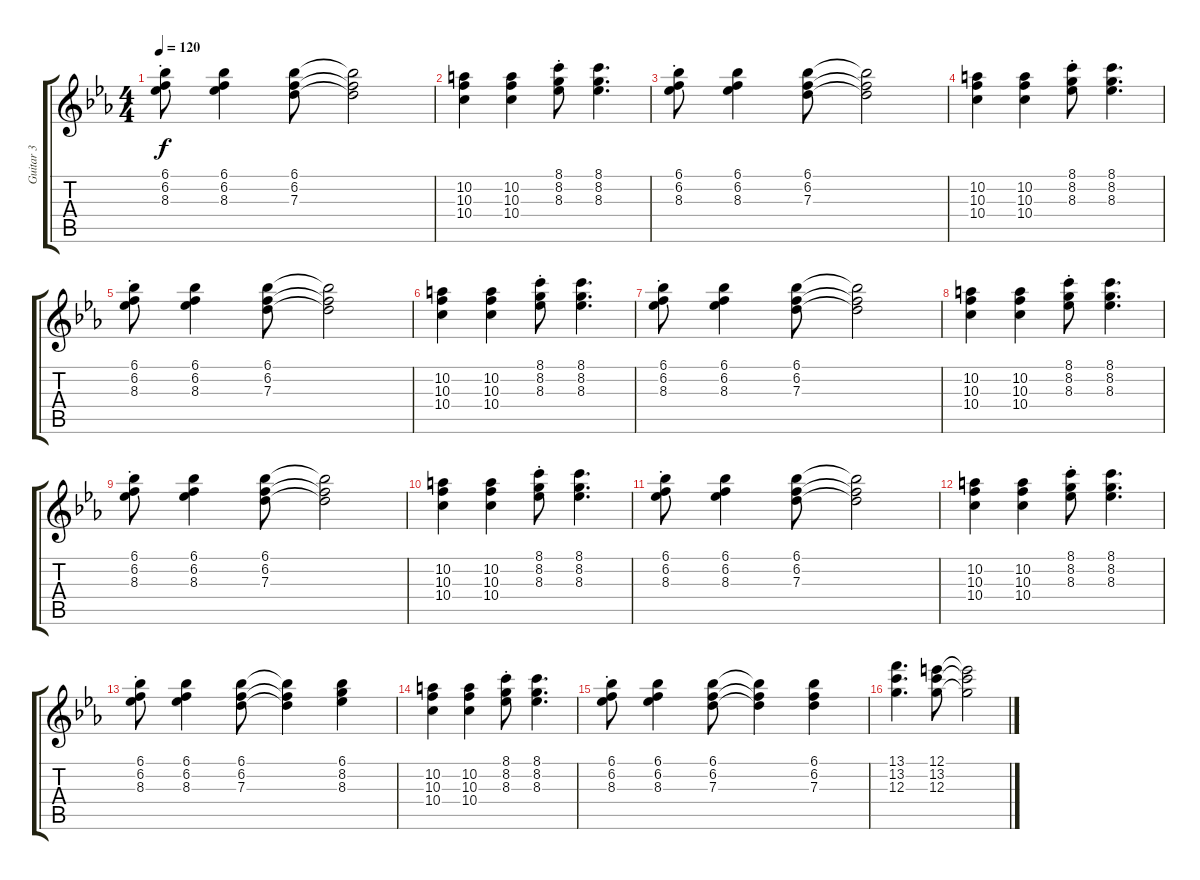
\track ("Guitar 3" "Guitar 3") {instrument distortionguitar}
\staff {score tabs}
\tuning (E4 B3 G3 D3 A2 E2) {hide}
\ts (4 4)
\tempo 120
\clef g2
\ks eb
(6.1{st} 6.2{st} 8.3{st}).8{dy f} (6.1 6.2 8.3).4 (6.1 6.2 7.3).8 (6.1{t} 6.2{t} 7.3{t}).2 |
(10.2 10.3 10.4).4 (10.2 10.3 10.4).4 (8.1{st} 8.2{st} 8.3{st}).8 (8.1 8.2 8.3).4{d} |
(6.1{st} 6.2{st} 8.3{st}).8 (6.1 6.2 8.3).4 (6.1 6.2 7.3).8 (6.1{t} 6.2{t} 7.3{t}).2 |
(10.2 10.3 10.4).4 (10.2 10.3 10.4).4 (8.1{st} 8.2{st} 8.3{st}).8 (8.1 8.2 8.3).4{d} |
(6.1{st} 6.2{st} 8.3{st}).8 (6.1 6.2 8.3).4 (6.1 6.2 7.3).8 (6.1{t} 6.2{t} 7.3{t}).2 |
(10.2 10.3 10.4).4 (10.2 10.3 10.4).4 (8.1{st} 8.2{st} 8.3{st}).8 (8.1 8.2 8.3).4{d} |
(6.1{st} 6.2{st} 8.3{st}).8 (6.1 6.2 8.3).4 (6.1 6.2 7.3).8 (6.1{t} 6.2{t} 7.3{t}).2 |
(10.2 10.3 10.4).4 (10.2 10.3 10.4).4 (8.1{st} 8.2{st} 8.3{st}).8 (8.1 8.2 8.3).4{d} |
(6.1{st} 6.2{st} 8.3{st}).8 (6.1 6.2 8.3).4 (6.1 6.2 7.3).8 (6.1{t} 6.2{t} 7.3{t}).2 |
(10.2 10.3 10.4).4 (10.2 10.3 10.4).4 (8.1{st} 8.2{st} 8.3{st}).8 (8.1 8.2 8.3).4{d} |
(6.1{st} 6.2{st} 8.3{st}).8 (6.1 6.2 8.3).4 (6.1 6.2 7.3).8 (6.1{t} 6.2{t} 7.3{t}).2 |
(10.2 10.3 10.4).4 (10.2 10.3 10.4).4 (8.1{st} 8.2{st} 8.3{st}).8 (8.1 8.2 8.3).4{d} |
(6.1{st} 6.2{st} 8.3{st}).8 (6.1 6.2 8.3).4 (6.1 6.2 7.3).8 (6.1{t} 6.2{t} 7.3{t}).4 (6.1 8.2 8.3).4 |
(10.2 10.3 10.4).4 (10.2 10.3 10.4).4 (8.1{st} 8.2{st} 8.3{st}).8 (8.1 8.2 8.3).4{d} |
(6.1{st} 6.2{st} 8.3{st}).8 (6.1 6.2 8.3).4 (6.1 6.2 7.3).8 (6.1{t} 6.2{t} 7.3{t}).4 (6.1 6.2 7.3).4 |
(13.1 13.2 12.3).4{d} (12.1 13.2 12.3).8 (12.1{t} 13.2{t} 12.3{t}).2
